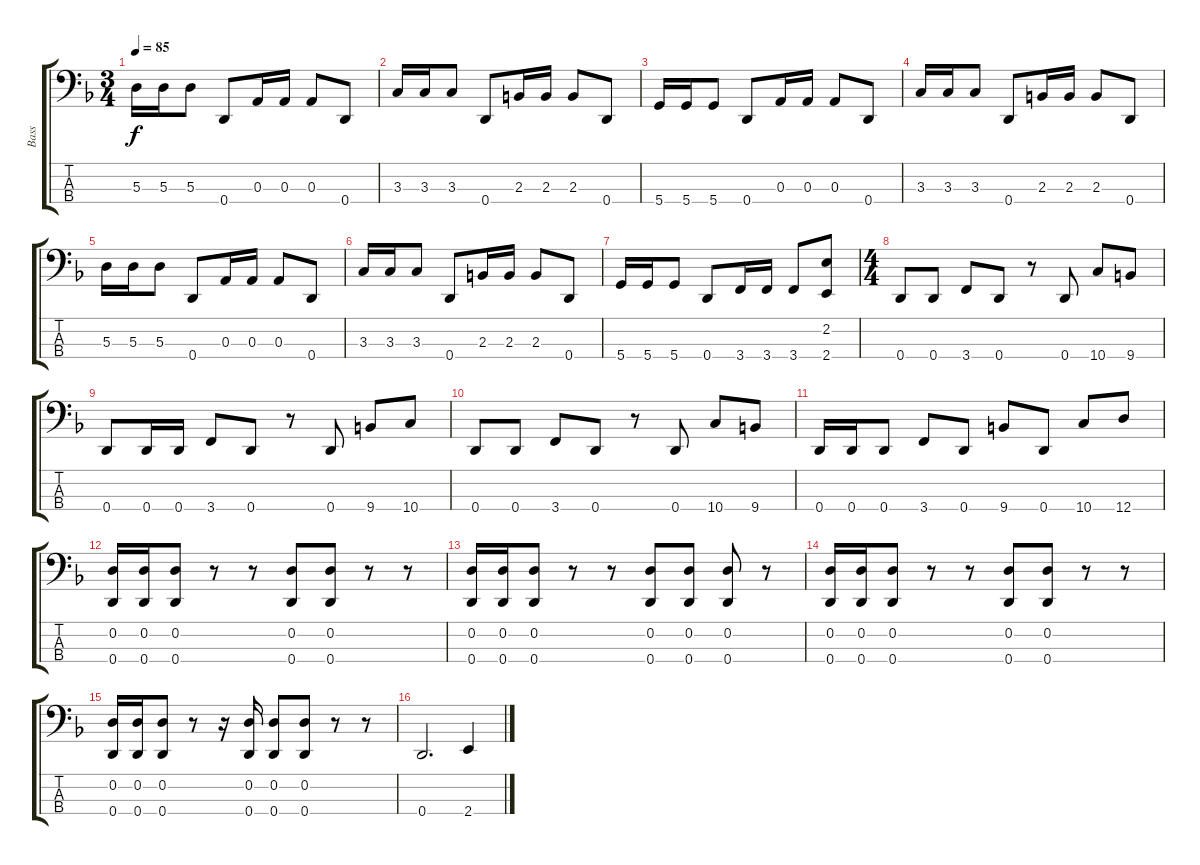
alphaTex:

\track ("Bass" "Bass") {instrument contrabass}
\staff {score tabs}
\tuning (G2 D2 A1 D1) {hide}
\ts (3 4)
\tempo 85
\clef f4
\ks dminor
5.3.16{dy f} 5.3.16 5.3.8 0.4.8 0.3.16 0.3.16 0.3.8 0.4.8 |
3.3.16 3.3.16 3.3.8 0.4.8 2.3.16 2.3.16 2.3.8 0.4.8 |
5.4.16 5.4.16 5.4.8 0.4.8 0.3.16 0.3.16 0.3.8 0.4.8 |
3.3.16 3.3.16 3.3.8 0.4.8 2.3.16 2.3.16 2.3.8 0.4.8 |
5.3.16 5.3.16 5.3.8 0.4.8 0.3.16 0.3.16 0.3.8 0.4.8 |
3.3.16 3.3.16 3.3.8 0.4.8 2.3.16 2.3.16 2.3.8 0.4.8 |
5.4.16 5.4.16 5.4.8 0.4.8 3.4.16 3.4.16 3.4.8 (2.2 2.4).8 |
\ts (4 4)
0.4.8 0.4.8 3.4.8 0.4.8 r.8 0.4.8 10.4.8 9.4.8 |
0.4.8 0.4.16 0.4.16 3.4.8 0.4.8 r.8 0.4.8 9.4.8 10.4.8 |
0.4.8 0.4.8 3.4.8 0.4.8 r.8 0.4.8 10.4.8 9.4.8 |
0.4.16 0.4.16 0.4.8 3.4.8 0.4.8 9.4.8 0.4.8 10.4.8 12.4.8 |
(0.2 0.4).16 (0.2 0.4).16 (0.2 0.4).8 r.8 r.8 (0.2 0.4).8 (0.2 0.4).8 r.8 r.8 |
(0.2 0.4).16 (0.2 0.4).16 (0.2 0.4).8 r.8 r.8 (0.2 0.4).8 (0.2 0.4).8 (0.2 0.4).8 r.8 |
(0.2 0.4).16 (0.2 0.4).16 (0.2 0.4).8 r.8 r.8 (0.2 0.4).8 (0.2 0.4).8 r.8 r.8 |
(0.2 0.4).16 (0.2 0.4).16 (0.2 0.4).8 r.8 r.16 (0.2 0.4).16 (0.2 0.4).8 (0.2 0.4).8 r.8 r.8 |
0.4.2{d} 2.4.4
